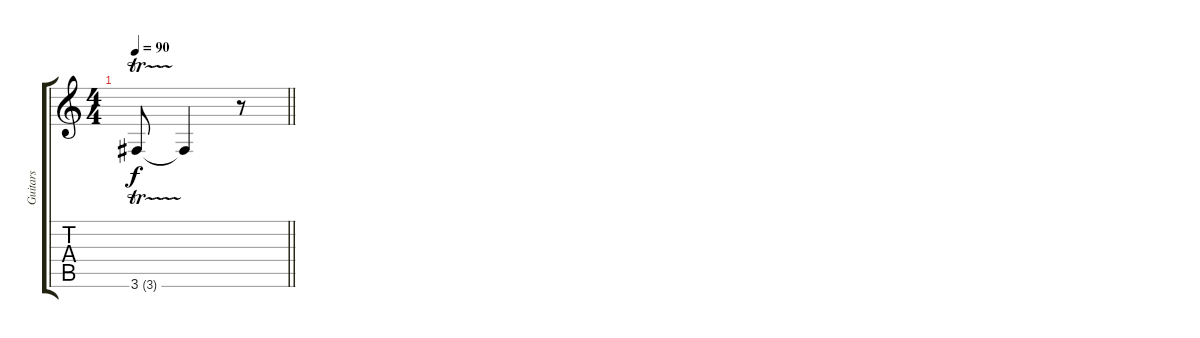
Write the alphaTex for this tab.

\track ("Guitars" "Guitars") {instrument distortionguitar}
\staff {score tabs}
\tuning (Eb4 Bb3 Gb3 Db3 Ab2 Eb2) {hide}
\ts (4 4)
\tempo 90
\clef g2
\barLineRight lightlight
\ks c
3.6{tr (3 16)}.8{dy f volume 2} 3.6{t}.4 r.8
